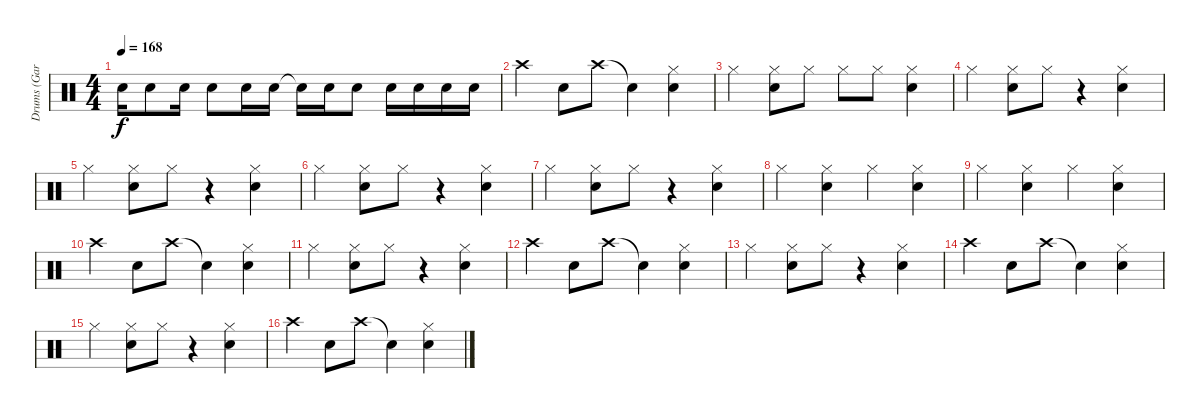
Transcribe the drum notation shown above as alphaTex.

\track ("Drums (Gar Samuelson)" "Drums (Gar") {instrument percussion}
\staff {score}
\articulation defaults
\ts (4 4)
\tempo 168
\clef neutral
\ks c "Snare (hit) 2".16{dy f} "Snare (hit) 2".8 "Snare (hit) 2".16 "Snare (hit) 2".8 "Snare (hit) 2".16 "Snare (hit) 2".16 "Snare (hit)"{t}.16 "Snare (hit) 2".16 "Snare (hit) 2".8 "Snare (hit) 2".16 "Snare (hit) 2".16 "Snare (hit) 2".16 "Snare (hit) 2".16
|
"Crash high (hit)".4 "Snare (hit) 2".8 "Crash high (hit)".8 "Snare (hit)"{t}.4 ("Hi-Hat (closed)" "Snare (hit) 2").4 |
"Hi-Hat (closed)".4 ("Hi-Hat (closed)" "Snare (hit) 2").8 "Hi-Hat (closed)".8 "Hi-Hat (closed)".8 "Hi-Hat (closed)".8 ("Hi-Hat (closed)" "Snare (hit) 2").4 |
"Hi-Hat (closed)".4 ("Hi-Hat (closed)" "Snare (hit) 2").8 "Hi-Hat (closed)".8 r.4 ("Hi-Hat (closed)" "Snare (hit) 2").4 |
"Hi-Hat (closed)".4 ("Hi-Hat (closed)" "Snare (hit) 2").8 "Hi-Hat (closed)".8 r.4 ("Hi-Hat (closed)" "Snare (hit) 2").4 |
"Hi-Hat (closed)".4 ("Hi-Hat (closed)" "Snare (hit) 2").8 "Hi-Hat (closed)".8 r.4 ("Hi-Hat (closed)" "Snare (hit) 2").4 |
"Hi-Hat (closed)".4 ("Hi-Hat (closed)" "Snare (hit) 2").8 "Hi-Hat (closed)".8 r.4 ("Hi-Hat (closed)" "Snare (hit) 2").4 |
"Hi-Hat (closed)".4 ("Hi-Hat (closed)" "Snare (hit) 2").4 "Hi-Hat (closed)".4 ("Hi-Hat (closed)" "Snare (hit) 2").4 |
"Hi-Hat (closed)".4 ("Hi-Hat (closed)" "Snare (hit) 2").4 "Hi-Hat (closed)".4 ("Hi-Hat (closed)" "Snare (hit) 2").4 |
"Crash high (hit)".4 "Snare (hit) 2".8 "Crash high (hit)".8 "Snare (hit)"{t}.4 ("Hi-Hat (closed)" "Snare (hit) 2").4 |
"Hi-Hat (closed)".4 ("Hi-Hat (closed)" "Snare (hit) 2").8 "Hi-Hat (closed)".8 r.4 ("Hi-Hat (closed)" "Snare (hit) 2").4 |
"Crash high (hit)".4 "Snare (hit) 2".8 "Crash high (hit)".8 "Snare (hit)"{t}.4 ("Hi-Hat (closed)" "Snare (hit) 2").4 |
"Hi-Hat (closed)".4 ("Hi-Hat (closed)" "Snare (hit) 2").8 "Hi-Hat (closed)".8 r.4 ("Hi-Hat (closed)" "Snare (hit) 2").4 |
"Crash high (hit)".4 "Snare (hit) 2".8 "Crash high (hit)".8 "Snare (hit)"{t}.4 ("Hi-Hat (closed)" "Snare (hit) 2").4 |
"Hi-Hat (closed)".4 ("Hi-Hat (closed)" "Snare (hit) 2").8 "Hi-Hat (closed)".8 r.4 ("Hi-Hat (closed)" "Snare (hit) 2").4 |
"Crash high (hit)".4 "Snare (hit) 2".8 "Crash high (hit)".8 "Snare (hit)"{t}.4 ("Hi-Hat (closed)" "Snare (hit) 2").4
